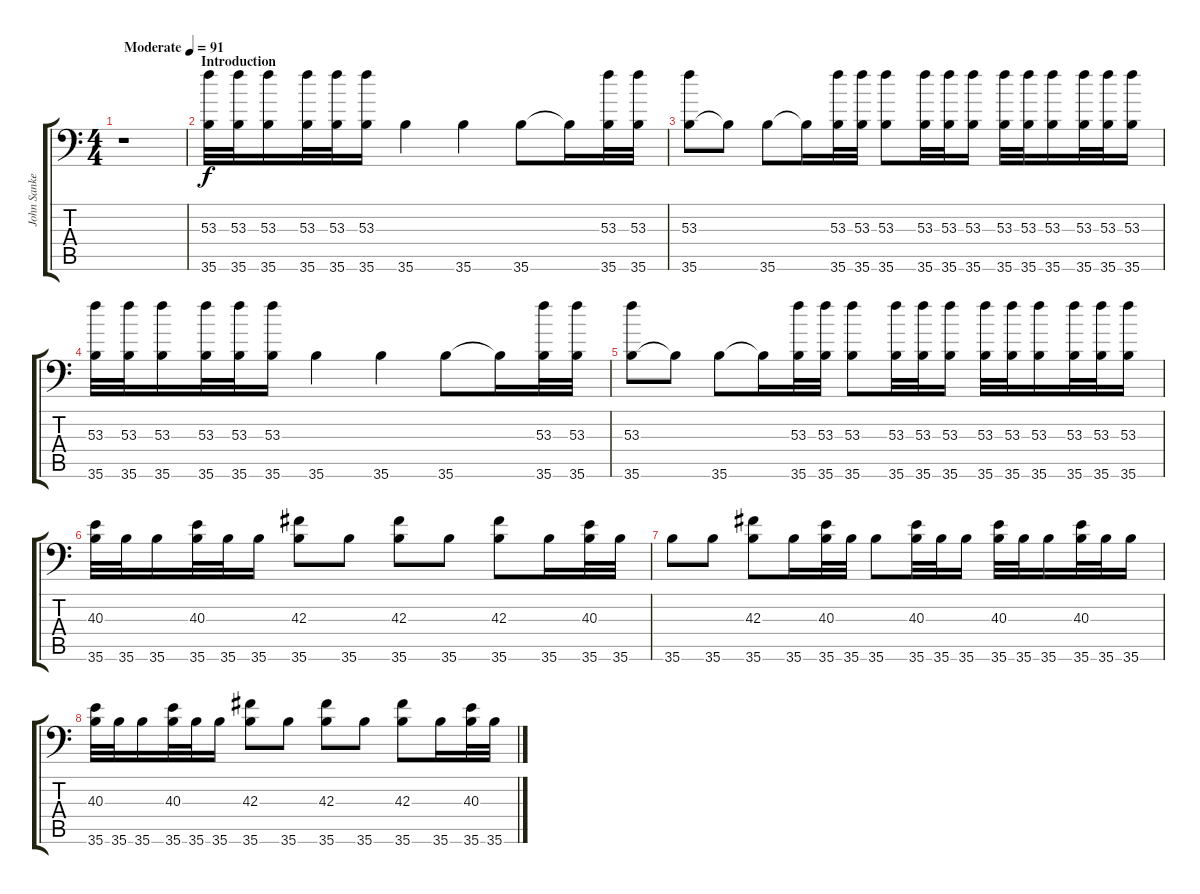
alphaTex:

\track ("John Sankey" "John Sanke") {instrument acousticgrandpiano}
\staff {score tabs}
\tuning (C-1 C-1 C-1 C-1 C-1 C-1) {hide}
\ts (4 4)
\tempo (91 "Moderate")
\clef f4
\ks c
r.1{dy f instrument acousticgrandpiano} |
\section ("" "Introduction")
(53.3 35.6).32 (53.3 35.6).32 (53.3 35.6).16 (53.3 35.6).32 (53.3 35.6).32 (53.3 35.6).16 35.6.4 35.6.4 35.6.8 35.6{t}.16 (53.3 35.6).32 (53.3 35.6).32 |
(53.3 35.6).8 35.6{t}.8 35.6.8 35.6{t}.16 (53.3 35.6).32 (53.3 35.6).32 (53.3 35.6).8 (53.3 35.6).32 (53.3 35.6).32 (53.3 35.6).16 (53.3 35.6).32 (53.3 35.6).32 (53.3 35.6).16 (53.3 35.6).32 (53.3 35.6).32 (53.3 35.6).16 |
(53.3 35.6).32 (53.3 35.6).32 (53.3 35.6).16 (53.3 35.6).32 (53.3 35.6).32 (53.3 35.6).16 35.6.4 35.6.4 35.6.8 35.6{t}.16 (53.3 35.6).32 (53.3 35.6).32 |
(53.3 35.6).8 35.6{t}.8 35.6.8 35.6{t}.16 (53.3 35.6).32 (53.3 35.6).32 (53.3 35.6).8 (53.3 35.6).32 (53.3 35.6).32 (53.3 35.6).16 (53.3 35.6).32 (53.3 35.6).32 (53.3 35.6).16 (53.3 35.6).32 (53.3 35.6).32 (53.3 35.6).16 |
(40.3 35.6).32 35.6.32 35.6.16 (40.3 35.6).32 35.6.32 35.6.16 (42.3 35.6).8 35.6.8 (42.3 35.6).8 35.6.8 (42.3 35.6).8 35.6.16 (40.3 35.6).32 35.6.32 |
35.6.8 35.6.8 (42.3 35.6).8 35.6.16 (40.3 35.6).32 35.6.32 35.6.8 (40.3 35.6).32 35.6.32 35.6.16 (40.3 35.6).32 35.6.32 35.6.16 (40.3 35.6).32 35.6.32 35.6.16 |
(40.3 35.6).32 35.6.32 35.6.16 (40.3 35.6).32 35.6.32 35.6.16 (42.3 35.6).8 35.6.8 (42.3 35.6).8 35.6.8 (42.3 35.6).8 35.6.16 (40.3 35.6).32 35.6.32
